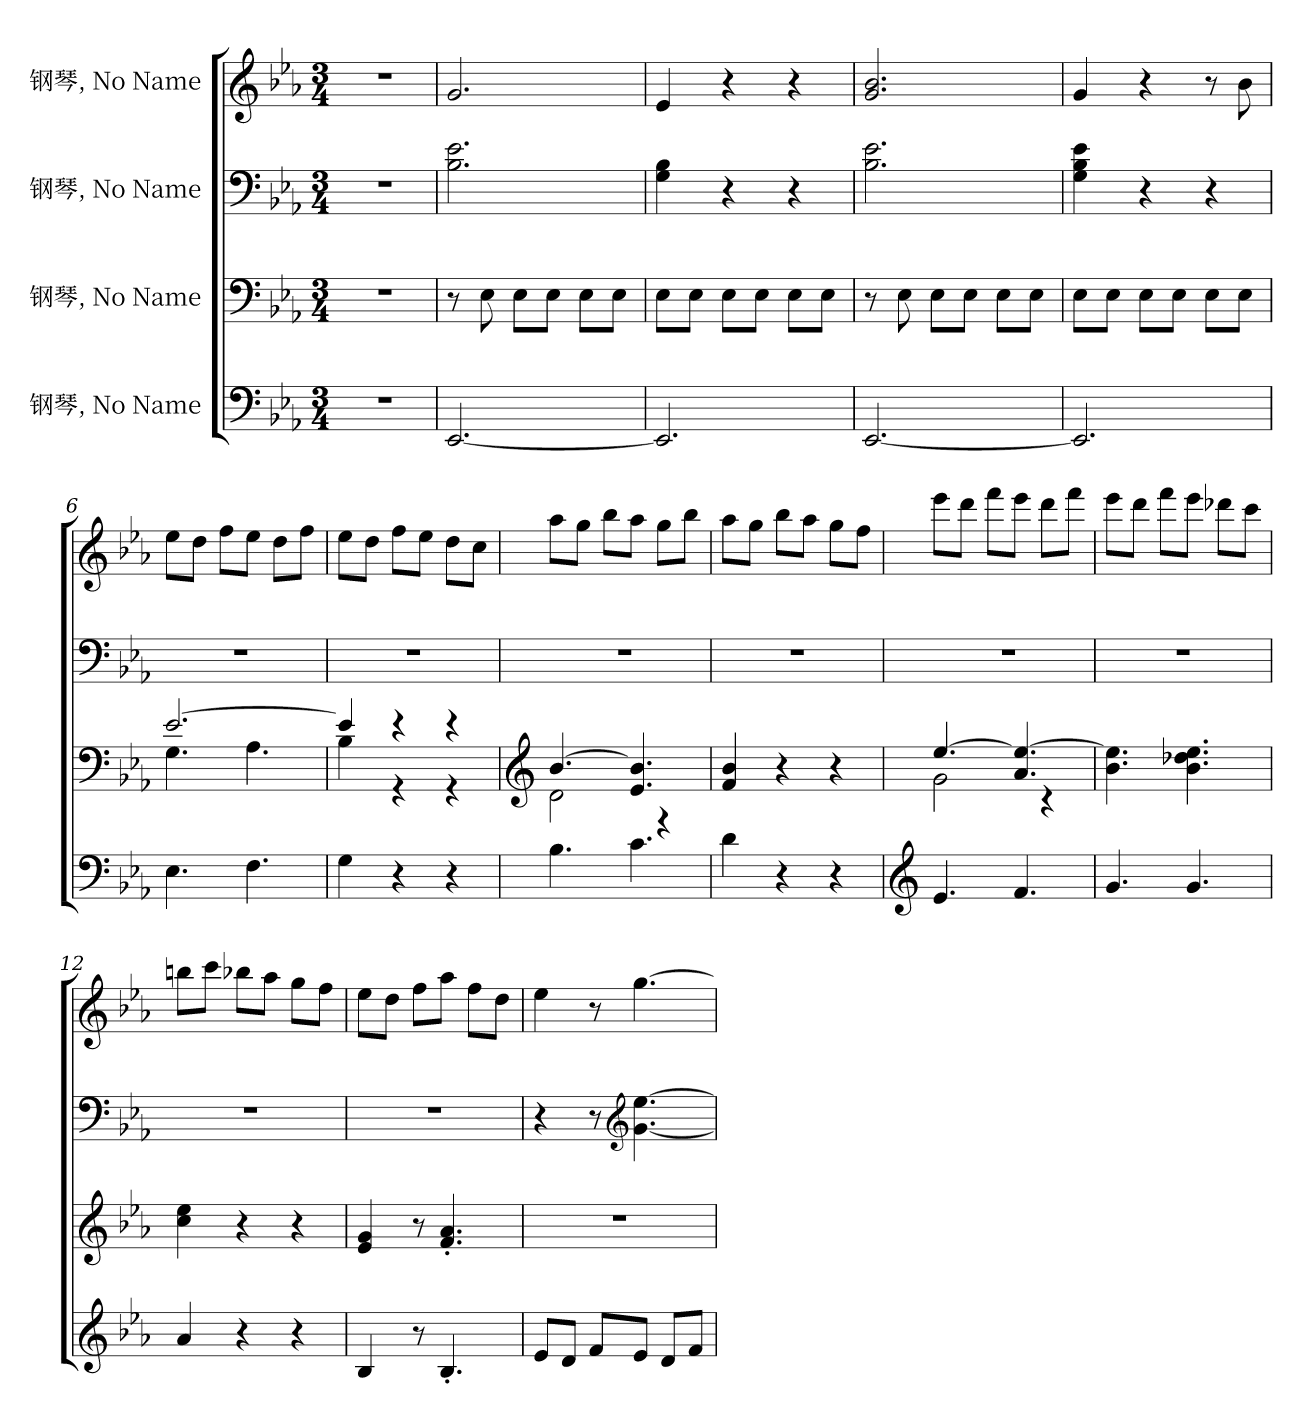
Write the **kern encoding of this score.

**kern	**kern	**kern	**kern
*part4	*part3	*part2	*part1
*staff4	*staff3	*staff2	*staff1
*I"钢琴, No Name	*I"钢琴, No Name	*I"钢琴, No Name	*I"钢琴, No Name
*clefF4	*clefF4	*clefF4	*clefG2
*k[b-e-a-]	*k[b-e-a-]	*k[b-e-a-]	*k[b-e-a-]
*M3/4	*M3/4	*M3/4	*M3/4
*MM120	*MM120	*MM120	*MM120
=1	=1	=1	=1
2.r	2.r	2.r	2.r
=2	=2	=2	=2
*	*	*	*MM185
[2.EE-/	8r	2.B-\ 2.e-\	2.g/
.	8E-\	.	.
.	8E-\L	.	.
.	8E-\J	.	.
.	8E-\L	.	.
.	8E-\J	.	.
=3	=3	=3	=3
2.EE-/]	8E-\L	4G\ 4B-\	4e-/
.	8E-\J	.	.
.	8E-\L	4r	4r
.	8E-\J	.	.
.	8E-\L	4r	4r
.	8E-\J	.	.
=4	=4	=4	=4
*	*	*	*MM185
[2.EE-/	8r	2.B-\ 2.e-\	2.g/ 2.b-/
.	8E-\	.	.
.	8E-\L	.	.
.	8E-\J	.	.
.	8E-\L	.	.
.	8E-\J	.	.
=5	=5	=5	=5
2.EE-/]	8E-\L	4G\ 4B-\ 4e-\	4g/
.	8E-\J	.	.
.	8E-\L	4r	4r
.	8E-\J	.	.
.	8E-\L	4r	8r
.	8E-\J	.	8b-\
=6	=6	=6	=6
*	*	*	*MM185
*	*^	*	*
4.E-\	[2.e-/	4.G\	2.r	8ee-\L
.	.	.	.	8dd\J
.	.	.	.	8ff\L
4.F\	.	4.A-\	.	8ee-\J
.	.	.	.	8dd\L
.	.	.	.	8ff\J
!!LO:LB:g=z
=7	=7	=7	=7	=7
4G\	4e-/]	4B-\	2.r	8ee-\L
.	.	.	.	8dd\J
4r	4r	4r	.	8ff\L
.	.	.	.	8ee-\J
4r	4r	4r	.	8dd\L
.	.	.	.	8cc\J
=8	=8	=8	=8	=8
*	*clefG2	*	*	*
*	*	*	*	*MM185
4.B-\	[4.b-/	2d\	2.r	8aa-\L
.	.	.	.	8gg\J
.	.	.	.	8bb-\L
4.c\	4.e-/ 4.b-/]	.	.	8aa-\J
.	.	4r	.	8gg\L
.	.	.	.	8bb-\J
*	*v	*v	*	*
=9	=9	=9	=9
4d\	4f/ 4b-/	2.r	8aa-\L
.	.	.	8gg\J
4r	4r	.	8bb-\L
.	.	.	8aa-\J
4r	4r	.	8gg\L
.	.	.	8ff\J
=10	=10	=10	=10
*clefG2	*	*	*
*	*	*	*MM185
*	*^	*	*
4.e-/	[4.ee-/	2g\	2.r	8eee-\L
.	.	.	.	8ddd\J
.	.	.	.	8fff\L
4.f/	4.a-/ 4.ee-/_	.	.	8eee-\J
.	.	4r	.	8ddd\L
.	.	.	.	8fff\J
*	*v	*v	*	*
=11	=11	=11	=11
4.g/	4.b-\ 4.ee-\]	2.r	8eee-\L
.	.	.	8ddd\J
.	.	.	8fff\L
*	*	*	*MM185
4.g/	4.b-\ 4.dd-X\ 4.ee-\	.	8eee-\J
.	.	.	8ddd-X\L
.	.	.	8ccc\J
!!LO:LB:g=z
=12	=12	=12	=12
4a-/	4cc\ 4ee-\	2.r	8bbn\L
.	.	.	8ccc\J
4r	4r	.	8bb-X\L
.	.	.	8aa-\J
4r	4r	.	8gg\L
.	.	.	8ff\J
=13	=13	=13	=13
4B-/	4e-/ 4g/	2.r	8ee-\L
.	.	.	8dd\J
8r	8r	.	8ff\L
4.B-'/	4.f/' 4.a-/'	.	8aa-\J
.	.	.	8ff\L
.	.	.	8dd\J
=14	=14	=14	=14
8e-/L	2.r	4r	4ee-\
8d/J	.	.	.
8f/L	.	8r	8r
*	*	*clefG2	*
8e-/J	.	[4.g\ [4.ee-\	[4.gg\
8d/L	.	.	.
8f/J	.	.	.
=	=	=	=
*-	*-	*-	*-
